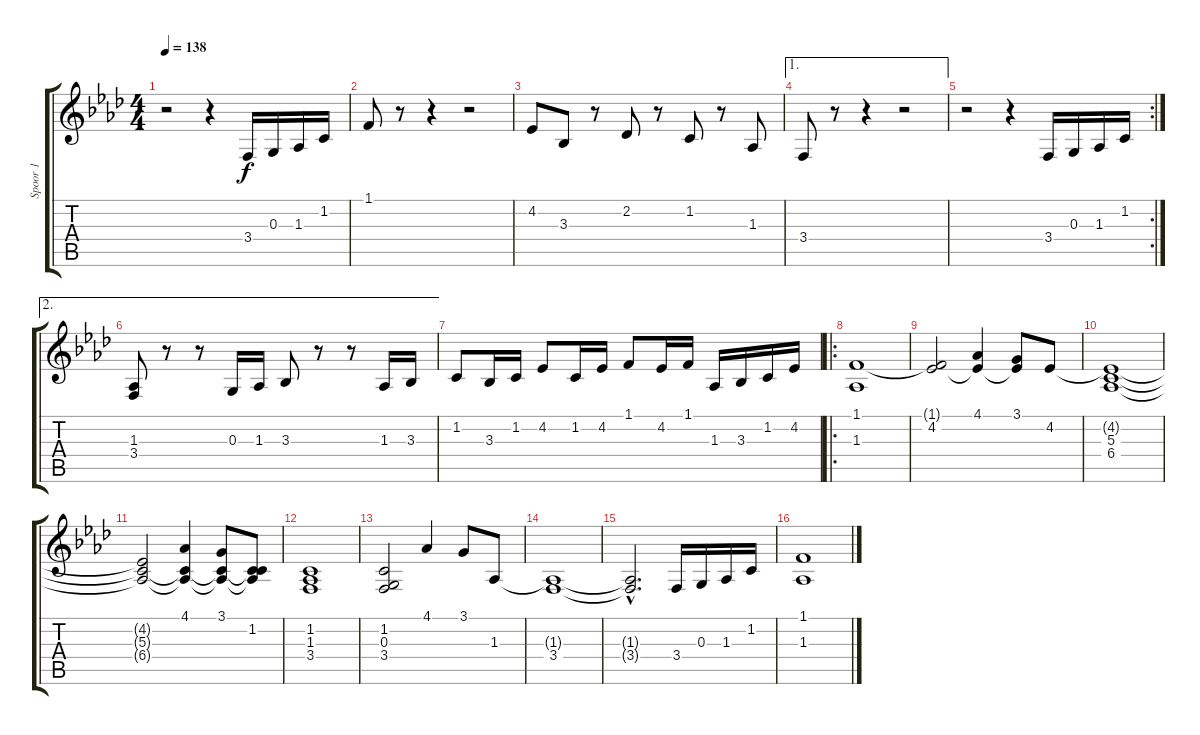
\track ("Spoor 1" "Spoor 1") {instrument acousticgrandpiano}
\staff {score tabs}
\tuning (E4 B3 G3 D3 A2 E2) {hide}
\ts (4 4)
\tempo 138
\clef g2
\ks ab
r.2{dy f} r.4 3.4.16 0.3.16 1.3.16 1.2.16 |
1.1.8 r.8 r.4 r.2 |
4.2.8 3.3.8 r.8 2.2.8 r.8 1.2.8 r.8 1.3.8 |
\ae 1
3.4.8 r.8 r.4 r.2 |
\rc 2
r.2 r.4 3.4.16 0.3.16 1.3.16 1.2.16 |
\ae 2
(1.3 3.4).8 r.8 r.8 0.3.16 1.3.16 3.3.8 r.8 r.8 1.3.16 3.3.16 |
1.2.8 3.3.16 1.2.16 4.2.8 1.2.16 4.2.16 1.1.8 4.2.16 1.1.16 1.3.16 3.3.16 1.2.16 4.2.16 |
\ro
(1.1 1.3).1{balance 8} |
(1.1{t} 4.2).2 (4.1 4.2{t}).4 (3.1 4.2{t}).8 4.2.8 |
(4.2{t} 5.3 6.4).1 |
(4.2{t} 5.3{t} 6.4{t}).2 (4.1 5.3{t} 6.4{t}).4 (3.1 5.3{t} 6.4{t}).8 (1.2 5.3{t} 6.4{t}).8 |
(1.2 1.3 3.4).1 |
(1.2 0.3 3.4).2 4.1.4 3.1.8 1.3.8 |
(1.3{t} 3.4).1 |
(1.3{hac t} 3.4{hac t}).2{d} 3.4.16 0.3.16 1.3.16 1.2.16 |
(1.1 1.3).1
